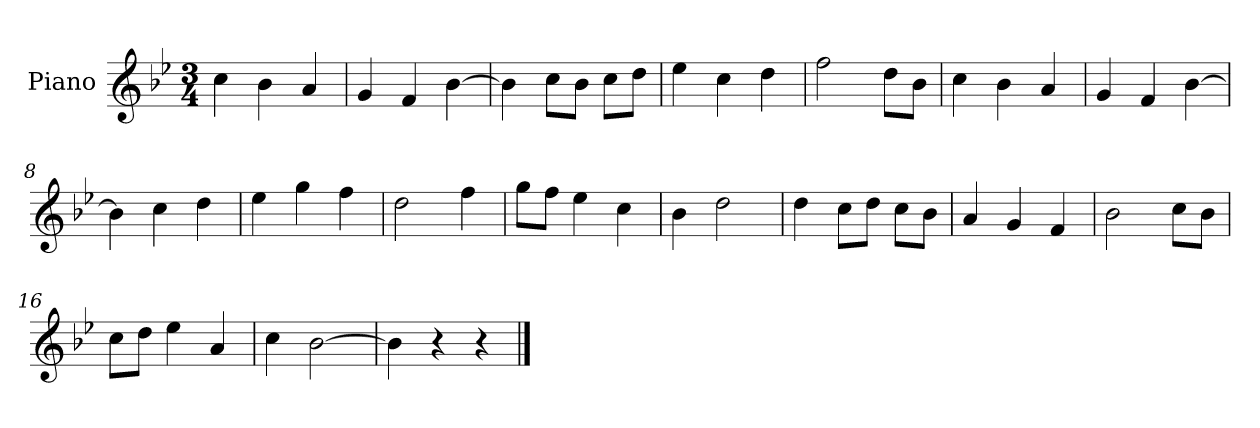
**kern
*part1
*staff1
*I"Piano
*I'P-no
*clefG2
*k[b-e-]
*M3/4
*MM177
=1
4cc\
4b-\
4a/
=2
4g/
4f/
[4b-\
=3
4b-\]
8cc\L
8b-\J
8cc\L
8dd\J
=4
4ee-\
4cc\
4dd\
=5
2ff\
8dd\L
8b-\J
=6
4cc\
4b-\
4a/
=7
4g/
4f/
[4b-\
=8
4b-\]
4cc\
4dd\
=9
4ee-\
4gg\
4ff\
=10
2dd\
4ff\
!!LO:LB:g=z
=11
8gg\L
8ff\J
4ee-\
4cc\
=12
4b-\
2dd\
=13
4dd\
8cc\L
8dd\J
8cc\L
8b-\J
=14
4a/
4g/
4f/
=15
2b-\
8cc\L
8b-\J
=16
8cc\L
8dd\J
4ee-\
4a/
=17
4cc\
[2b-\
=18
4b-\]
4r
4r
==
*-
